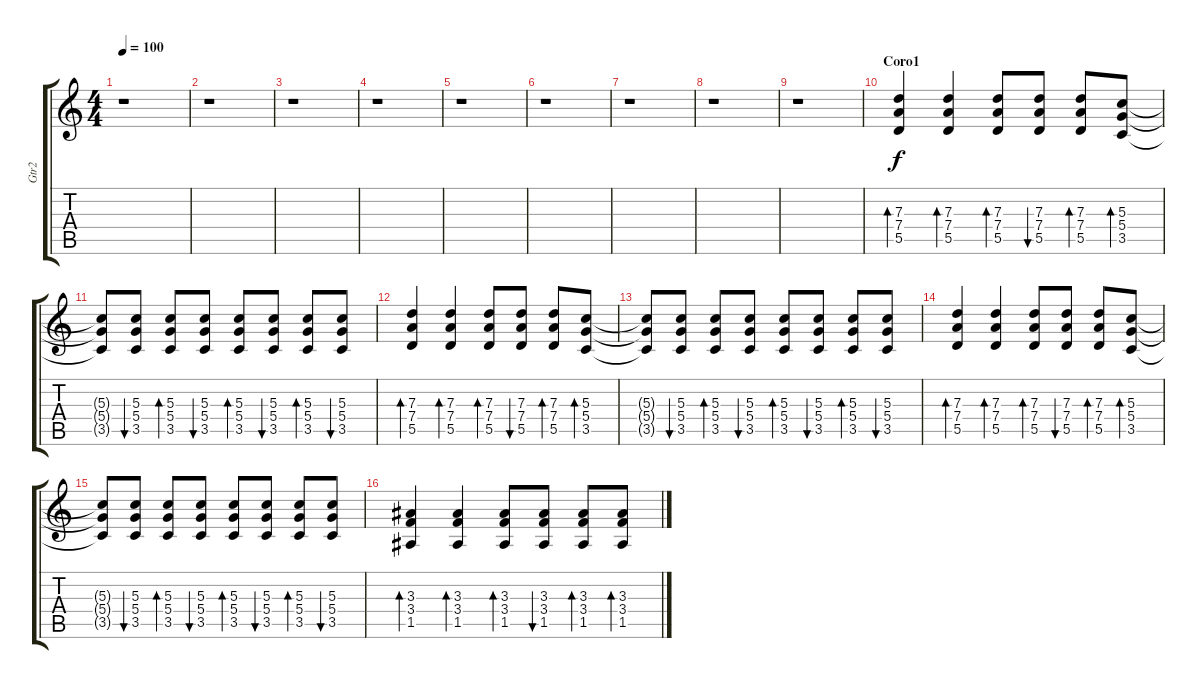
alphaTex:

\track ("Gtr2" "Gtr2") {instrument acousticguitarnylon}
\staff {score tabs}
\tuning (E4 B3 G3 D3 A2 E2) {hide}
\ts (4 4)
\tempo 100
\clef g2
\ks c
r.1{dy f} |
r.1 |
r.1 |
r.1 |
r.1 |
r.1 |
r.1 |
r.1 |
r.1 |
\section ("" "Coro1")
(7.3 7.4 5.5).4{bd 60 instrument overdrivenguitar} (7.3 7.4 5.5).4{bd 60} (7.3 7.4 5.5).8{bd 60} (7.3 7.4 5.5).8{bu 60} (7.3 7.4 5.5).8{bd 60} (5.3 5.4 3.5).8{bd 60} |
(5.3{t} 5.4{t} 3.5{t}).8 (5.3 5.4 3.5).8{bu 60 instrument overdrivenguitar} (5.3 5.4 3.5).8{bd 60} (5.3 5.4 3.5).8{bu 60} (5.3 5.4 3.5).8{bd 60} (5.3 5.4 3.5).8{bu 60} (5.3 5.4 3.5).8{bd 60} (5.3 5.4 3.5).8{bu 60} |
(7.3 7.4 5.5).4{bd 60 instrument overdrivenguitar} (7.3 7.4 5.5).4{bd 60} (7.3 7.4 5.5).8{bd 60} (7.3 7.4 5.5).8{bu 60} (7.3 7.4 5.5).8{bd 60} (5.3 5.4 3.5).8{bd 60} |
(5.3{t} 5.4{t} 3.5{t}).8 (5.3 5.4 3.5).8{bu 60 instrument overdrivenguitar} (5.3 5.4 3.5).8{bd 60} (5.3 5.4 3.5).8{bu 60} (5.3 5.4 3.5).8{bd 60} (5.3 5.4 3.5).8{bu 60} (5.3 5.4 3.5).8{bd 60} (5.3 5.4 3.5).8{bu 60} |
(7.3 7.4 5.5).4{bd 60 instrument overdrivenguitar} (7.3 7.4 5.5).4{bd 60} (7.3 7.4 5.5).8{bd 60} (7.3 7.4 5.5).8{bu 60} (7.3 7.4 5.5).8{bd 60} (5.3 5.4 3.5).8{bd 60} |
(5.3{t} 5.4{t} 3.5{t}).8 (5.3 5.4 3.5).8{bu 60 instrument overdrivenguitar} (5.3 5.4 3.5).8{bd 60} (5.3 5.4 3.5).8{bu 60} (5.3 5.4 3.5).8{bd 60} (5.3 5.4 3.5).8{bu 60} (5.3 5.4 3.5).8{bd 60} (5.3 5.4 3.5).8{bu 60} |
(3.3 3.4 1.5).4{bd 60 instrument overdrivenguitar} (3.3 3.4 1.5).4{bd 60} (3.3 3.4 1.5).8{bd 60} (3.3 3.4 1.5).8{bu 60} (3.3 3.4 1.5).8{bd 60} (3.3 3.4 1.5).8{bd 60}
